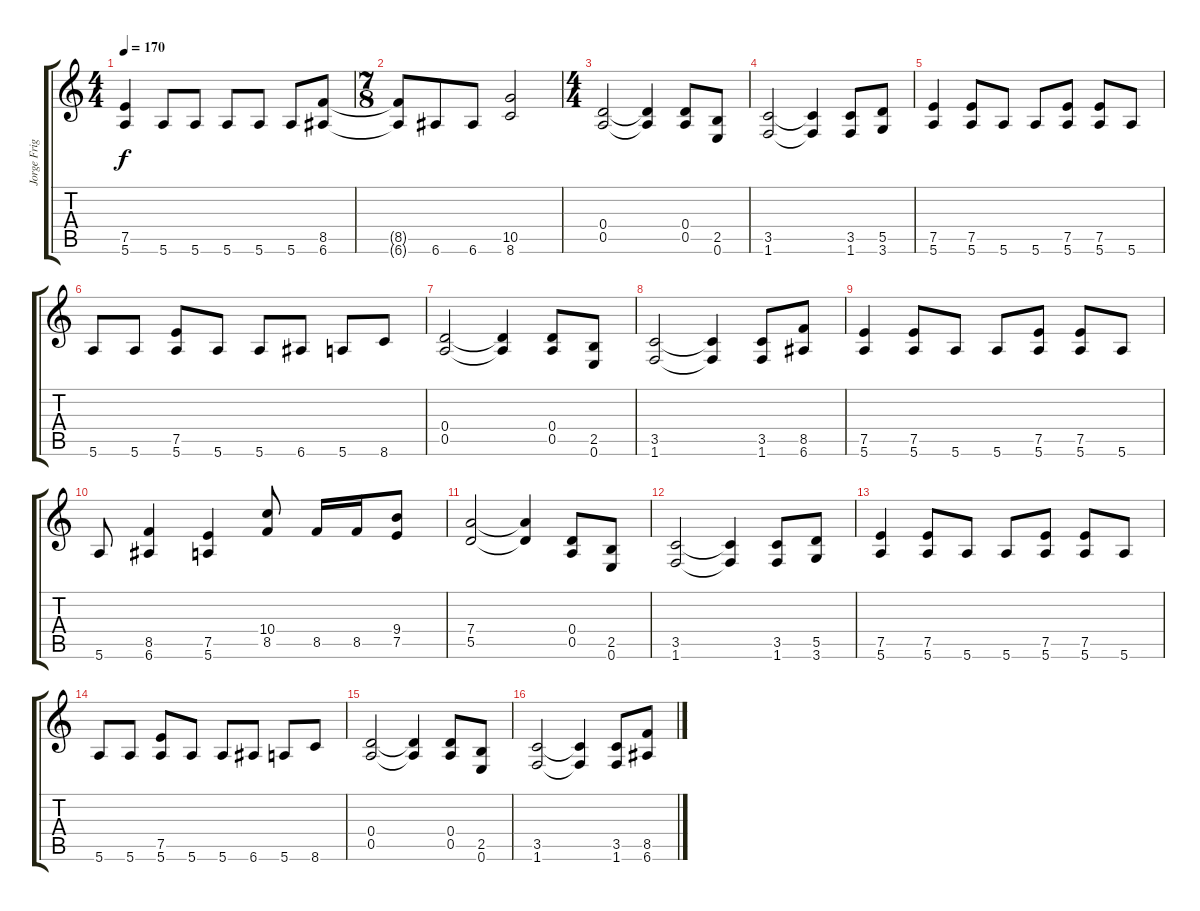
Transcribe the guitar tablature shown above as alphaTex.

\track ("Jorge Frigerio Base B" "Jorge Frig") {instrument overdrivenguitar}
\staff {score tabs}
\tuning (E4 B3 G3 D3 A2 E2) {hide}
\ts (4 4)
\tempo 170
\clef g2
\ks c
(7.5{t} 5.6{t}).4{dy f} 5.6.8 5.6.8 5.6.8 5.6.8 5.6.8 (8.5 6.6).8 |
\ts (7 8)
(8.5{t} 6.6{t}).8 6.6.8 6.6.8 (10.5 8.6).2 |
\ts (4 4)
(0.4 0.5).2 (0.4{t} 0.5{t}).4 (0.4 0.5).8 (2.5 0.6).8 |
(3.5 1.6).2 (3.5{t} 1.6{t}).4 (3.5 1.6).8 (5.5 3.6).8 |
(7.5 5.6).4 (7.5 5.6).8 5.6.8 5.6.8 (7.5 5.6).8 (7.5 5.6).8 5.6.8 |
5.6.8 5.6.8 (7.5 5.6).8 5.6.8 5.6.8 6.6.8 5.6.8 8.6.8 |
(0.4 0.5).2 (0.4{t} 0.5{t}).4 (0.4 0.5).8 (2.5 0.6).8 |
(3.5 1.6).2 (3.5{t} 1.6{t}).4 (3.5 1.6).8 (8.5 6.6).8 |
(7.5 5.6).4 (7.5 5.6).8 5.6.8 5.6.8 (7.5 5.6).8 (7.5 5.6).8 5.6.8 |
5.6.8 (8.5 6.6).4 (7.5 5.6).4 (10.4 8.5).8 8.5.16 8.5.16 (9.4 7.5).8 |
(7.4 5.5).2 (7.4{t} 5.5{t}).4 (0.4 0.5).8 (2.5 0.6).8 |
(3.5 1.6).2 (3.5{t} 1.6{t}).4 (3.5 1.6).8 (5.5 3.6).8 |
(7.5 5.6).4 (7.5 5.6).8 5.6.8 5.6.8 (7.5 5.6).8 (7.5 5.6).8 5.6.8 |
5.6.8 5.6.8 (7.5 5.6).8 5.6.8 5.6.8 6.6.8 5.6.8 8.6.8 |
(0.4 0.5).2 (0.4{t} 0.5{t}).4 (0.4 0.5).8 (2.5 0.6).8 |
(3.5 1.6).2 (3.5{t} 1.6{t}).4 (3.5 1.6).8 (8.5 6.6).8
